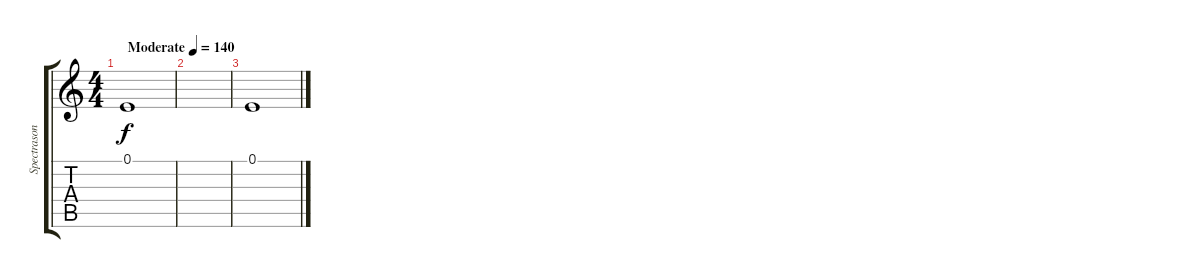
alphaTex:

\track ("Spectrasonics Omnisphere" "Spectrason") {instrument tubularbells}
\staff {score tabs}
\tuning (E4 B3 G3 D3 A2 E2) {hide}
\ts (4 4)
\tempo (140 "Moderate")
\clef g2
\ks c
0.1.1{dy f instrument tubularbells} |
|
0.1.1
